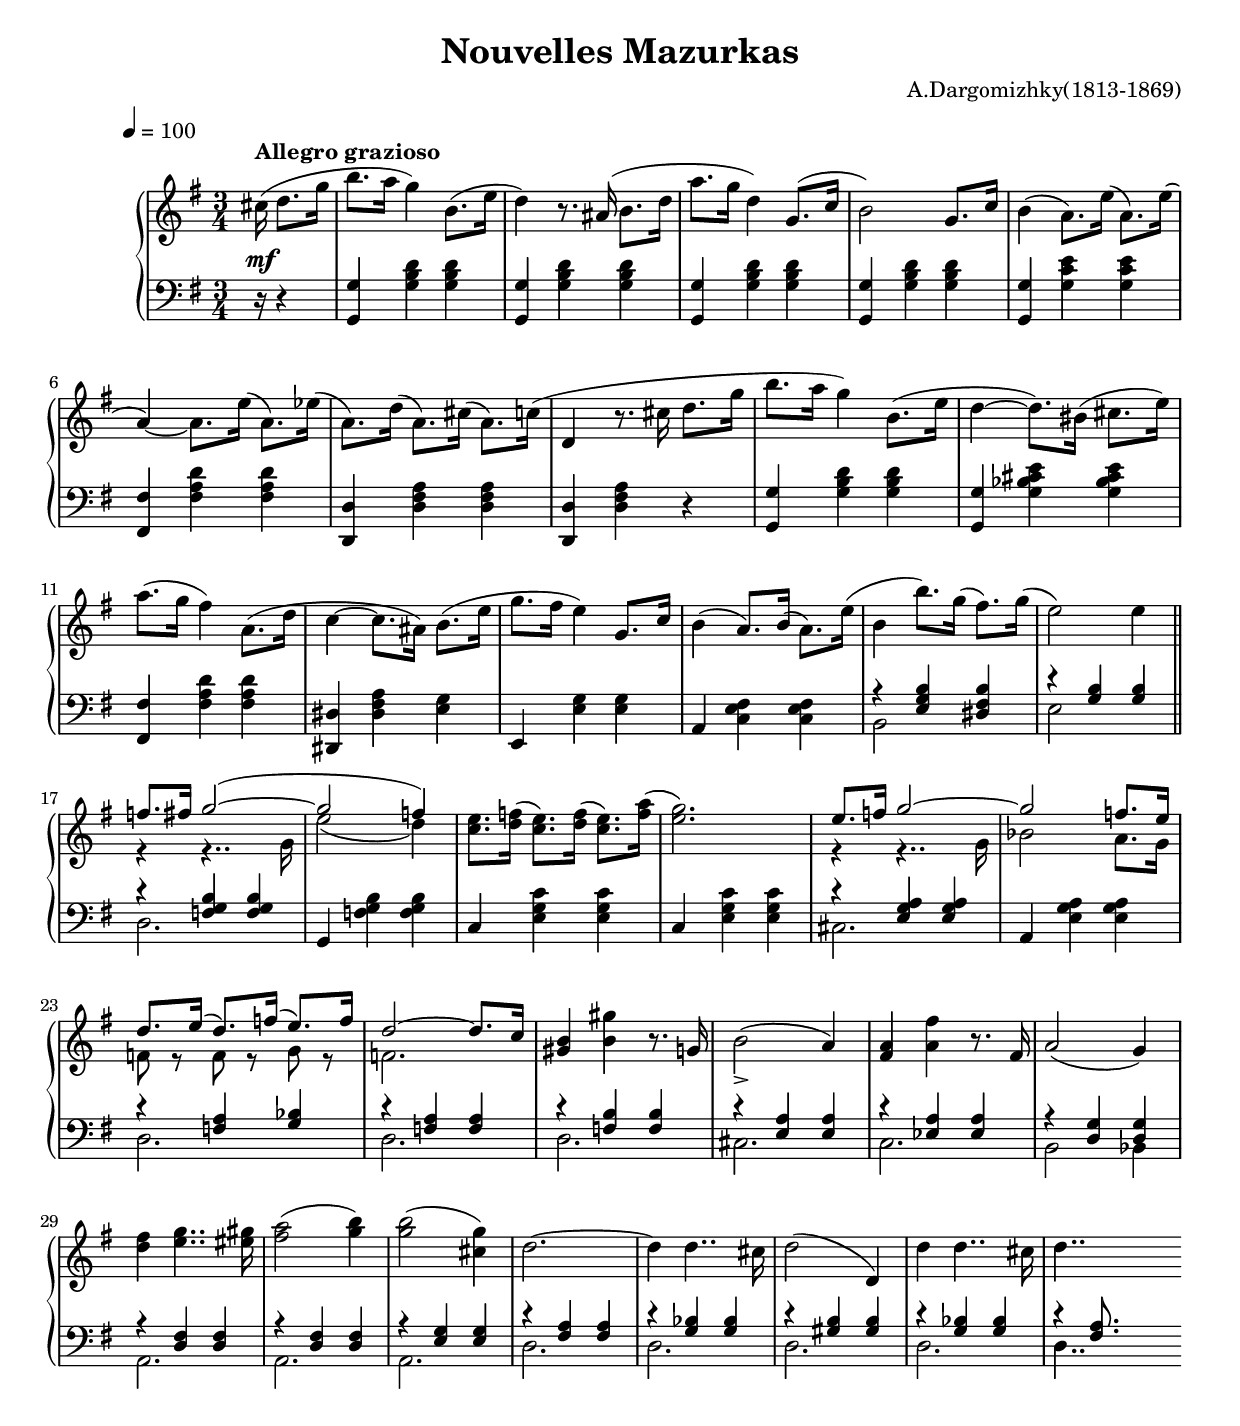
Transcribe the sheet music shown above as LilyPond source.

%{
  Nouvelles Mazurkas by A.Dargomizhky
  $Id$
%}
\include "deutsch.ly"
\header {
  title = "Nouvelles Mazurkas"
  composer = "A.Dargomizhky(1813-1869)"
}

#(set-global-staff-size 19)

upper = \relative c'' {
  \time 3/4
  \key g \major
  \tempo 4 = 100 
  \partial 16*5
  cis16^\markup { \bold {"Allegro grazioso"}}( d8. g16 |
  h8. a16 g4) h,8.( e16 | d4) r8. ais16( h8. d16 |
  a'8. g16 d4) g,8. ( c16 | h2) g8. c16 |
  \barNumberCheck #5
  h4( a8.) e'16( a,8.)  e'16( | a,4)~ a8. e'16( a,8.) es'16( |
  a,8.) d16( a8.) cis16( a8.) c16( | d,4 r8. cis'16( d8. g16 |
  h8. a16 g4) h,8.( e16 |
  \barNumberCheck #10
  d4~d8.) his16( cis8. e16) | a8.( g16 fis4) a,8.( d16 |
  c4~c8. ais16) h8.( e16 | g8. fis16 e4) g,8.  c16 |
  h4( a8.) h16( a8.) e'16( |
  \barNumberCheck #15
  h4 h'8.) g16( fis8.) g16( | e2 ) e4 \bar "||"|
  \break
  <<
    \barNumberCheck #17
    { f8. fis16 g2~( | g~ f4) | } \\
    { r4 r4.. g,16 | e'2 ( d4) | }
  >>
  <c e>8. <d f>16( <c e>8.) <d f>16( <c e>8.) <f a>16(|
  \barNumberCheck #20
  <e g>2.)|
  <<
    { e8. f16 g2~ | g f8. e16 | d8. e16( d8.) f16( e8.) f16 |
      d2~d8. c16 | } \\
    { r4 r4.. g16 | b2 a8. g16 | f8 r f r g r | f2. | }
  >>
  \barNumberCheck #25
  <gis h>4 <h gis'> r8. g16 | h2_\accent( a4) |
  <fis a> <a fis'> r8. fis16 |
  a2( g4) | <d' fis>4 <e g>4.. <eis gis>16 |
  \barNumberCheck #30
  <fis a>2( <g h>4) |
  <g h>2( <cis, g'>4) | d2.~ | d4 d4.. cis16 | d2( d,4) |
  d' d4.. cis16 | d4.. s4 s16 \bar ":|"  |
}

lower = {
  \key g \major
  \clef bass
  r16^\mf  r4 |
  \repeat unfold 4 { <g, g> <g h d'> <g h d'> | }
  \barNumberCheck #5
  <g, g> <g c' e'> <g c' e'> | <fis, fis> <fis a d'> <fis a d'> |
  <d, d> <d fis a> <d fis a> | <d, d> <d fis a> r4 |
  <g, g> <d' h g> <d' h g> |
  \barNumberCheck #10
  <g, g> <g b cis' e'> <g b cis' e'> | <fis, fis> <fis a d'> <fis a d'> |
  <dis, dis> <dis fis a> <e g> | e, <e g> <e g> |
  a, <c e fis> <c e fis> |
  <<
    \barNumberCheck #15
    { r4 <e g h> <dis fis h> | r4 <g h> <g h> } \\
    \barNumberCheck #15
    { h,2 s4 | e2 s4 |}
  >>

  <<
    \barNumberCheck #17
    { r4 <f g h> <f g h> | } \\
    \barNumberCheck #17
    { d2. | }
  >>
  g,4 <f g h> <f g h> | c <e g c'> <e g c'> |
  \barNumberCheck #20
  c <e g c'> <e g c'> |
  <<
    { r4 <e g a> <e g a> | } \\
    { cis2. }
  >>
  a,4 <e g a> <e g a> |
  <<
    {
      r4 <f a> <g b> | r <f a> <f a> |
      \barNumberCheck #25
      r <f h> <f h> | r <e a> <e a> | r <es a> <es a> |
      r <d g> <d g> | r <d fis> <d fis> |
      \barNumberCheck #30
      r <d fis> <d fis> | r <e g> <e g> | r <fis a> <fis a> |
      r <g b> <g b> | r <gis h> <gis h> | r <g b> <g b> |
      r <fis a>8.
    } \\
    {
      d2.| d |
      \barNumberCheck #25
      d | cis | c | h,2 b,4 | a,2. |
      \barNumberCheck #30
      a, | a, | d | d | d |
      \barNumberCheck  #35
      d | d4.. s4 s16 \bar ":|" |
    }
  >>
}

\score {
  \new PianoStaff <<
      \new Staff = "upper" \upper
      \new Staff = "lower" \lower
  >>
  \layout{
    \context { \Score
      \override MetronomeMark #'extra-offset = #'(-9 . 0)
      \override MetronomeMark #'padding = #'3
    }
  }
}
\score {
  \unfoldRepeats {
    \new PianoStaff <<
      \new Staff = "upper" \upper
      \new Staff = "lower" \lower
    >>
  }
  \midi {}
}
